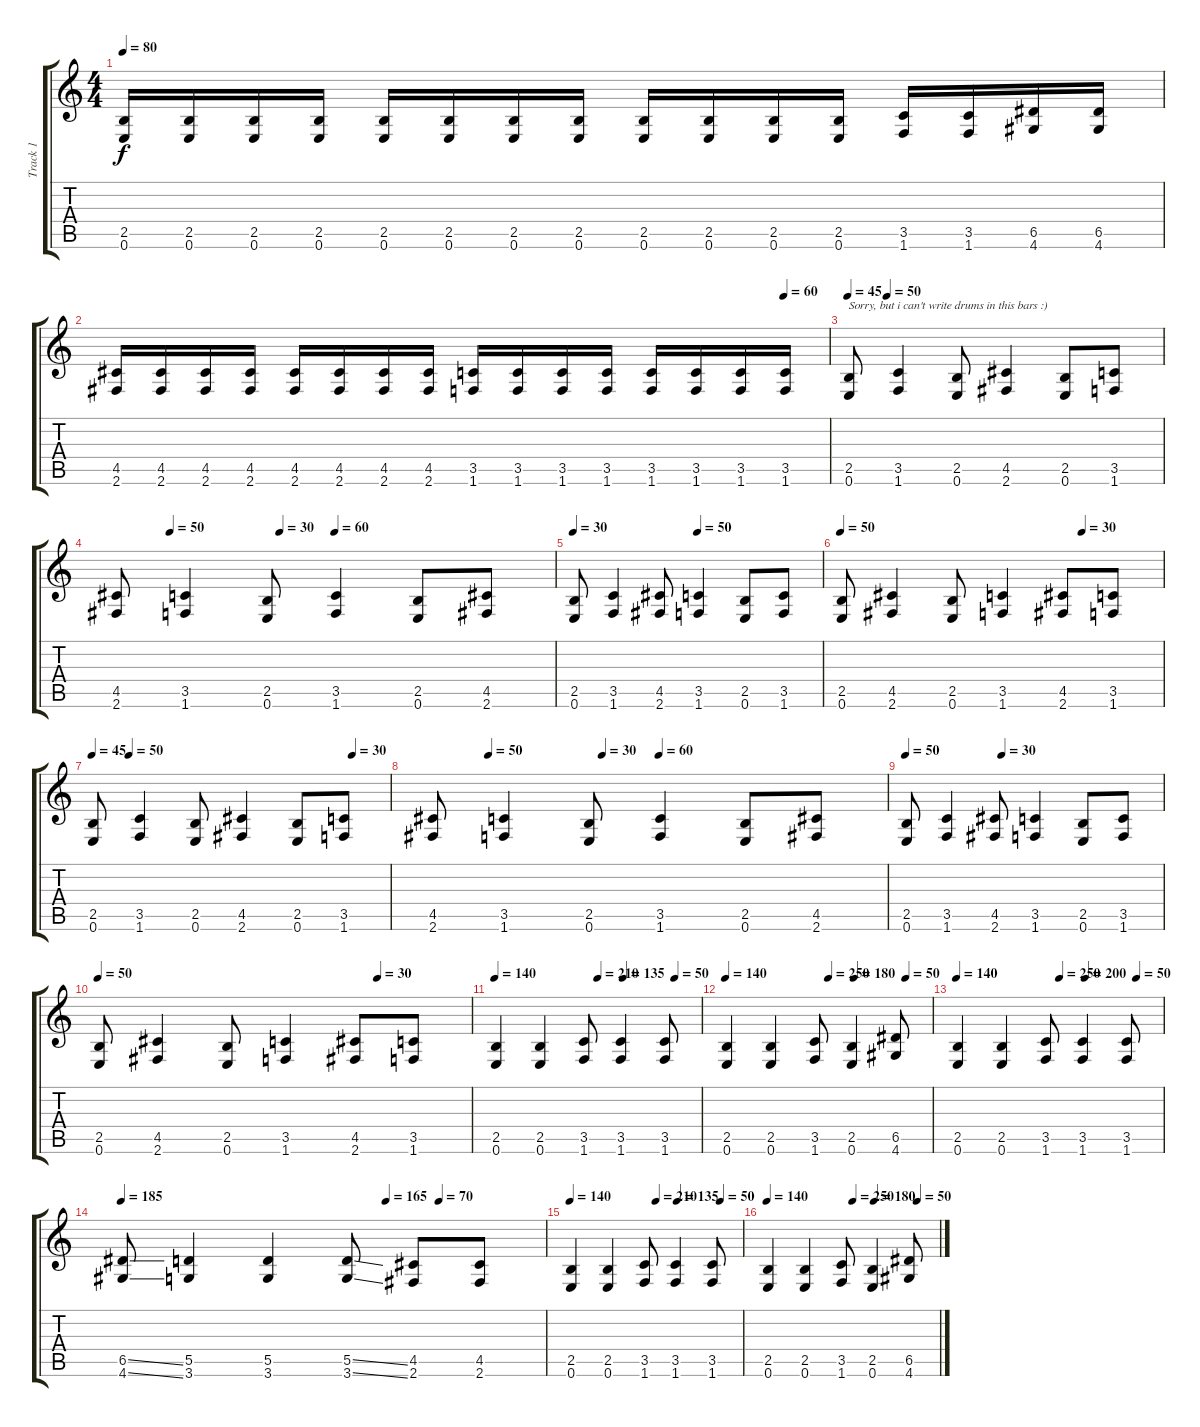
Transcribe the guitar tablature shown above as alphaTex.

\track ("Track 1" "Track 1") {instrument distortionguitar}
\staff {score tabs}
\tuning (E4 B3 G3 D3 A2 E2) {hide}
\ts (4 4)
\tempo 80
\clef g2
\ks c
(2.5 0.6).16{dy f} (2.5 0.6).16 (2.5 0.6).16 (2.5 0.6).16 (2.5 0.6).16 (2.5 0.6).16 (2.5 0.6).16 (2.5 0.6).16 (2.5 0.6).16 (2.5 0.6).16 (2.5 0.6).16 (2.5 0.6).16 (3.5 1.6).16 (3.5 1.6).16 (6.5 4.6).16 (6.5 4.6).16 |
\tempo (60 0.9375)
(4.5 2.6).16 (4.5 2.6).16 (4.5 2.6).16 (4.5 2.6).16 (4.5 2.6).16 (4.5 2.6).16 (4.5 2.6).16 (4.5 2.6).16 (3.5 1.6).16 (3.5 1.6).16 (3.5 1.6).16 (3.5 1.6).16 (3.5 1.6).16 (3.5 1.6).16 (3.5 1.6).16 (3.5 1.6).16 |
\tempo 30
\tempo (50 0.125)
\tempo 45
(2.5 0.6).8{txt "Sorry, but i can't write drums in this bars :)"} (3.5 1.6).4 (2.5 0.6).8 (4.5 2.6).4 (2.5 0.6).8 (3.5 1.6).8 |
\tempo (50 0.125)
\tempo (30 0.375)
\tempo (60 0.5)
(4.5 2.6).8 (3.5 1.6).4 (2.5 0.6).8 (3.5 1.6).4 (2.5 0.6).8 (4.5 2.6).8 |
\tempo 30
\tempo (50 0.5)
(2.5 0.6).8 (3.5 1.6).4 (4.5 2.6).8 (3.5 1.6).4 (2.5 0.6).8 (3.5 1.6).8 |
\tempo 50
\tempo (30 0.75)
(2.5 0.6).8 (4.5 2.6).4 (2.5 0.6).8 (3.5 1.6).4 (4.5 2.6).8 (3.5 1.6).8 |
\tempo 15
\tempo (50 0.125)
\tempo (30 0.875)
\tempo 45
(2.5 0.6).8 (3.5 1.6).4 (2.5 0.6).8 (4.5 2.6).4 (2.5 0.6).8 (3.5 1.6).8 |
\tempo (50 0.125)
\tempo (30 0.375)
\tempo (60 0.5)
(4.5 2.6).8 (3.5 1.6).4 (2.5 0.6).8 (3.5 1.6).4 (2.5 0.6).8 (4.5 2.6).8 |
\tempo 50
\tempo (30 0.375)
(2.5 0.6).8 (3.5 1.6).4 (4.5 2.6).8 (3.5 1.6).4 (2.5 0.6).8 (3.5 1.6).8 |
\tempo 50
\tempo (30 0.75)
(2.5 0.6).8 (4.5 2.6).4 (2.5 0.6).8 (3.5 1.6).4 (4.5 2.6).8 (3.5 1.6).8 |
\tempo 140
\tempo (210 0.5)
\tempo (400 0.625)
\tempo (50 0.875)
\tempo (135 0.625)
(2.5 0.6).4 (2.5 0.6).4 (3.5 1.6).8 (3.5 1.6).4 (3.5 1.6).8 |
\tempo 140
\tempo (250 0.5)
\tempo (180 0.625)
\tempo (50 0.875)
(2.5 0.6).4 (2.5 0.6).4 (3.5 1.6).8 (2.5 0.6).4 (6.5 4.6).8 |
\tempo 140
\tempo (250 0.5)
\tempo (200 0.625)
\tempo (50 0.875)
(2.5 0.6).4 (2.5 0.6).4 (3.5 1.6).8 (3.5 1.6).4 (3.5 1.6).8 |
\tempo 185
\tempo (165 0.625)
\tempo (70 0.75)
(6.5{ss} 4.6{ss}).8 (5.5 3.6).4 (5.5 3.6).4 (5.5{ss} 3.6{ss}).8 (4.5 2.6).8 (4.5 2.6).8 |
\tempo 140
\tempo (210 0.5)
\tempo (400 0.625)
\tempo (50 0.875)
\tempo (135 0.625)
(2.5 0.6).4 (2.5 0.6).4 (3.5 1.6).8 (3.5 1.6).4 (3.5 1.6).8 |
\tempo 140
\tempo (250 0.5)
\tempo (180 0.625)
\tempo (50 0.875)
(2.5 0.6).4 (2.5 0.6).4 (3.5 1.6).8 (2.5 0.6).4 (6.5 4.6).8
